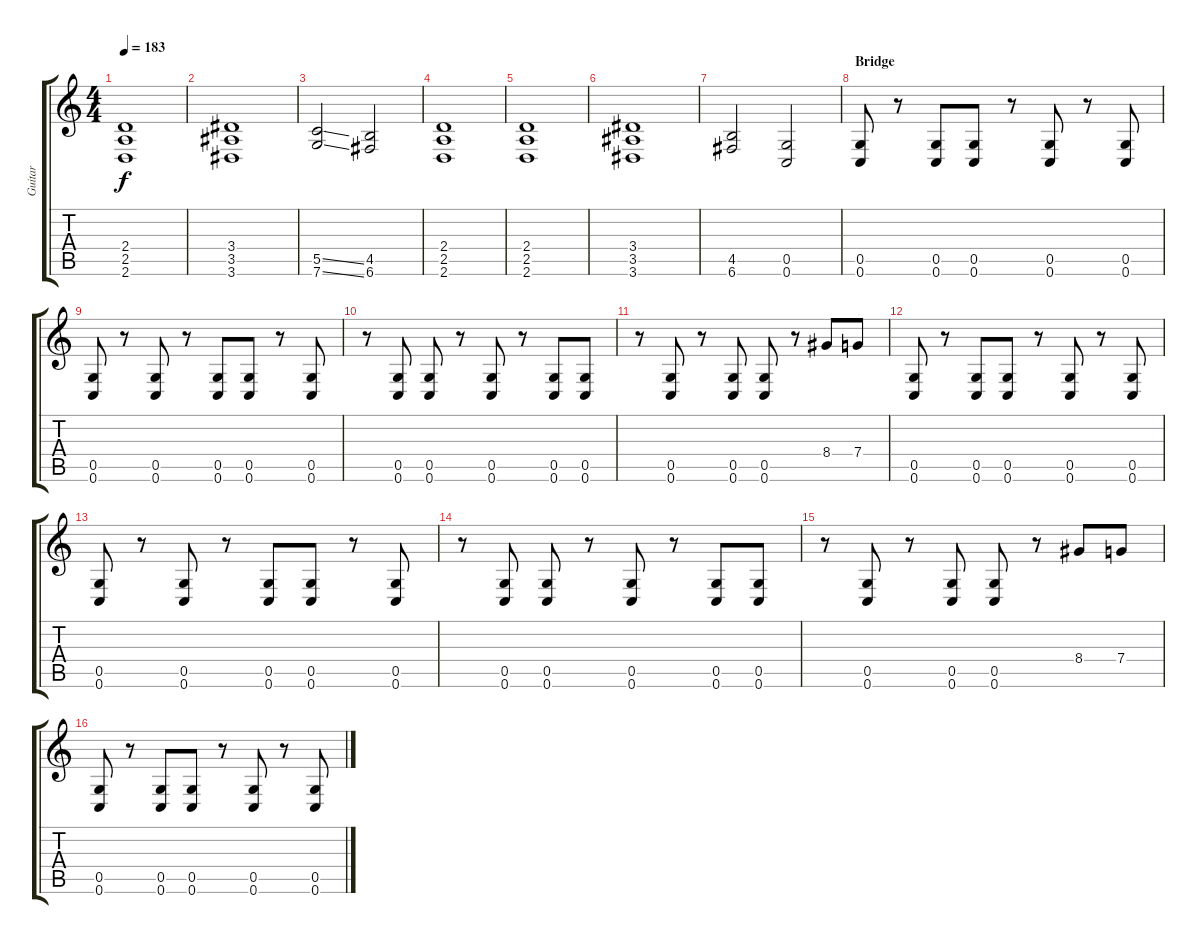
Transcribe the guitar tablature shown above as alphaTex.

\track ("Guitar" "Guitar") {instrument distortionguitar}
\staff {score tabs}
\tuning (D4 A3 F3 C3 G2 C2) {hide}
\ts (4 4)
\tempo 183
\clef g2
\ks c
(2.4 2.5 2.6).1{dy f} |
(3.4 3.5 3.6).1 |
(5.5{ss} 7.6{ss}).2 (4.5 6.6).2 |
(2.4 2.5 2.6).1 |
(2.4 2.5 2.6).1 |
(3.4 3.5 3.6).1 |
(4.5 6.6).2 (0.5 0.6).2 |
\section ("" "Bridge")
(0.5 0.6).8 r.8 (0.5 0.6).8 (0.5 0.6).8 r.8 (0.5 0.6).8 r.8 (0.5 0.6).8 |
(0.5 0.6).8 r.8 (0.5 0.6).8 r.8 (0.5 0.6).8 (0.5 0.6).8 r.8 (0.5 0.6).8 |
r.8 (0.5 0.6).8 (0.5 0.6).8 r.8 (0.5 0.6).8 r.8 (0.5 0.6).8 (0.5 0.6).8 |
r.8 (0.5 0.6).8 r.8 (0.5 0.6).8 (0.5 0.6).8 r.8 8.4.8 7.4.8 |
(0.5 0.6).8 r.8 (0.5 0.6).8 (0.5 0.6).8 r.8 (0.5 0.6).8 r.8 (0.5 0.6).8 |
(0.5 0.6).8 r.8 (0.5 0.6).8 r.8 (0.5 0.6).8 (0.5 0.6).8 r.8 (0.5 0.6).8 |
r.8 (0.5 0.6).8 (0.5 0.6).8 r.8 (0.5 0.6).8 r.8 (0.5 0.6).8 (0.5 0.6).8 |
r.8 (0.5 0.6).8 r.8 (0.5 0.6).8 (0.5 0.6).8 r.8 8.4.8 7.4.8 |
(0.5 0.6).8 r.8 (0.5 0.6).8 (0.5 0.6).8 r.8 (0.5 0.6).8 r.8 (0.5 0.6).8
